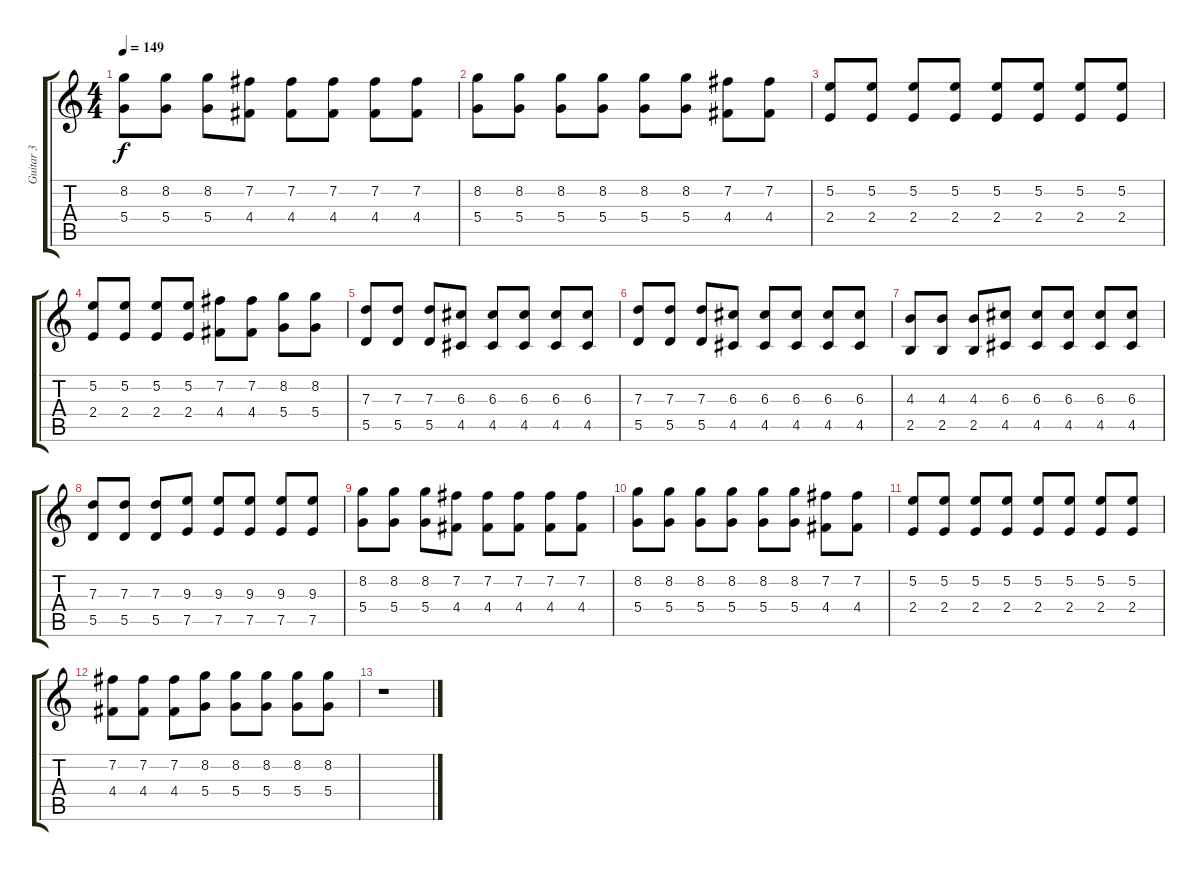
\track ("Guitar 3" "Guitar 3") {instrument distortionguitar}
\staff {score tabs}
\tuning (E4 B3 G3 D3 A2 E2) {hide}
\ts (4 4)
\tempo 149
\clef g2
\ks c
(8.2 5.4).8{dy f} (8.2 5.4).8 (8.2 5.4).8 (7.2 4.4).8 (7.2 4.4).8 (7.2 4.4).8 (7.2 4.4).8 (7.2 4.4).8 |
(8.2 5.4).8 (8.2 5.4).8 (8.2 5.4).8 (8.2 5.4).8 (8.2 5.4).8 (8.2 5.4).8 (7.2 4.4).8 (7.2 4.4).8 |
(5.2 2.4).8 (5.2 2.4).8 (5.2 2.4).8 (5.2 2.4).8 (5.2 2.4).8 (5.2 2.4).8 (5.2 2.4).8 (5.2 2.4).8 |
(5.2 2.4).8 (5.2 2.4).8 (5.2 2.4).8 (5.2 2.4).8 (7.2 4.4).8 (7.2 4.4).8 (8.2 5.4).8 (8.2 5.4).8 |
(7.3 5.5).8 (7.3 5.5).8 (7.3 5.5).8 (6.3 4.5).8 (6.3 4.5).8 (6.3 4.5).8 (6.3 4.5).8 (6.3 4.5).8 |
(7.3 5.5).8 (7.3 5.5).8 (7.3 5.5).8 (6.3 4.5).8 (6.3 4.5).8 (6.3 4.5).8 (6.3 4.5).8 (6.3 4.5).8 |
(4.3 2.5).8 (4.3 2.5).8 (4.3 2.5).8 (6.3 4.5).8 (6.3 4.5).8 (6.3 4.5).8 (6.3 4.5).8 (6.3 4.5).8 |
(7.3 5.5).8 (7.3 5.5).8 (7.3 5.5).8 (9.3 7.5).8 (9.3 7.5).8 (9.3 7.5).8 (9.3 7.5).8 (9.3 7.5).8 |
(8.2 5.4).8 (8.2 5.4).8 (8.2 5.4).8 (7.2 4.4).8 (7.2 4.4).8 (7.2 4.4).8 (7.2 4.4).8 (7.2 4.4).8 |
(8.2 5.4).8 (8.2 5.4).8 (8.2 5.4).8 (8.2 5.4).8 (8.2 5.4).8 (8.2 5.4).8 (7.2 4.4).8 (7.2 4.4).8 |
(5.2 2.4).8 (5.2 2.4).8 (5.2 2.4).8 (5.2 2.4).8 (5.2 2.4).8 (5.2 2.4).8 (5.2 2.4).8 (5.2 2.4).8 |
(7.2 4.4).8 (7.2 4.4).8 (7.2 4.4).8 (8.2 5.4).8 (8.2 5.4).8 (8.2 5.4).8 (8.2 5.4).8 (8.2 5.4).8 |
r.1
